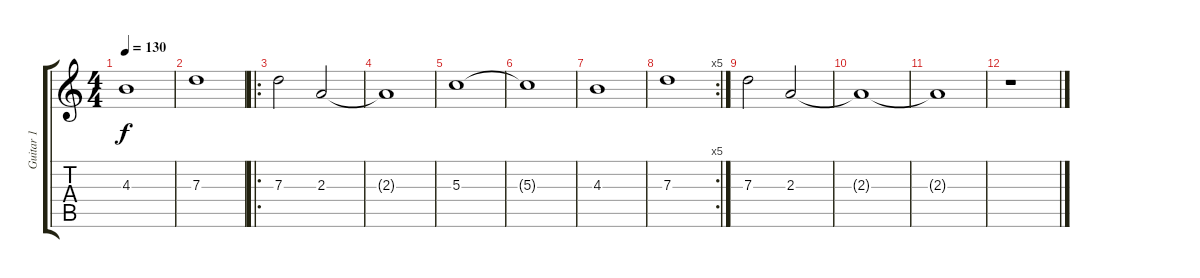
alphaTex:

\track ("Guitar 1" "Guitar 1") {instrument distortionguitar}
\staff {score tabs}
\tuning (E4 B3 G3 D3 A2 E2) {hide}
\ts (4 4)
\tempo 130
\clef g2
\ks c
4.3.1{dy f} |
7.3.1 |
\ro
7.3.2 2.3.2 |
2.3{t}.1 |
5.3.1 |
5.3{t}.1 |
4.3.1 |
\rc 5
7.3.1 |
7.3.2 2.3.2 |
2.3{t}.1 |
2.3{t}.1 |
r.1{instrument distortionguitar}
